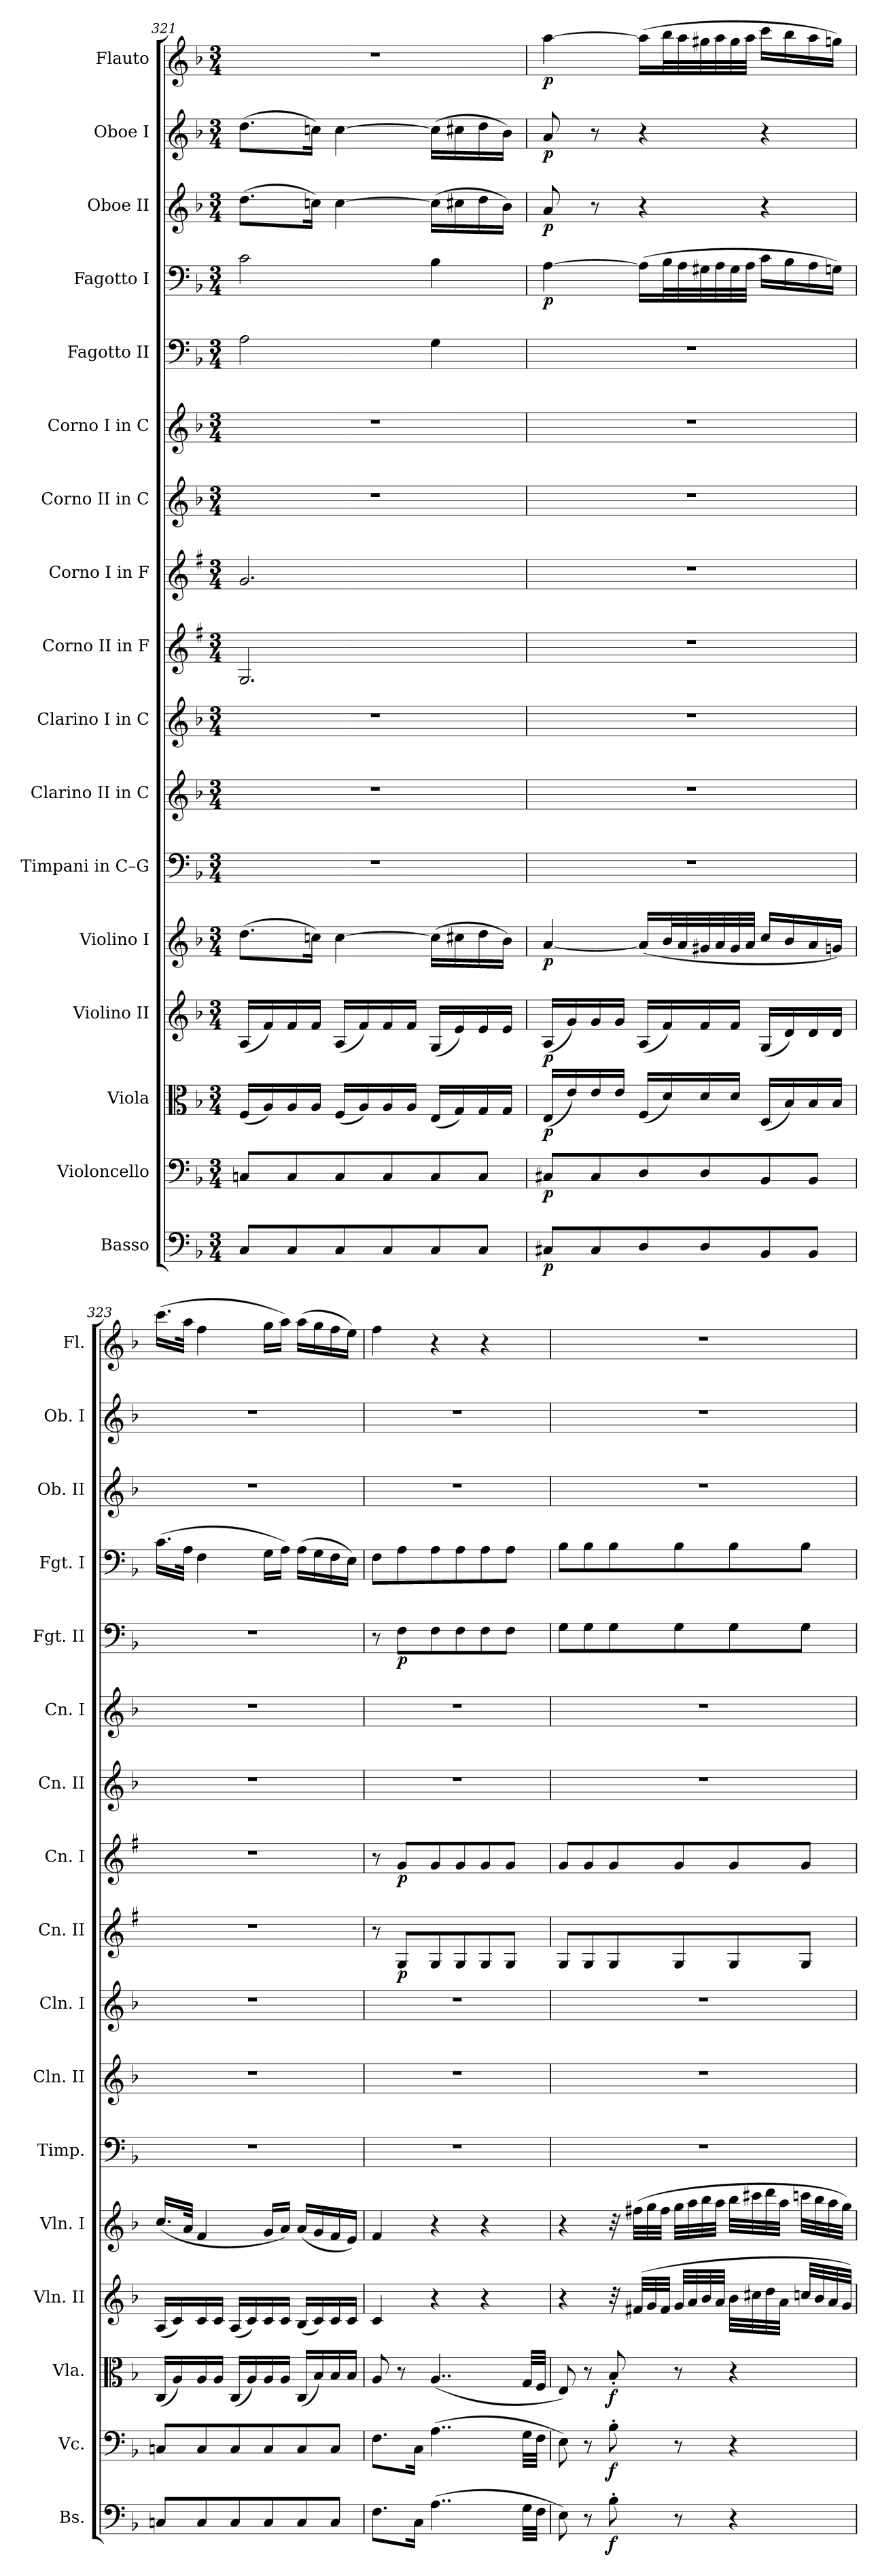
**kern	**dynam	**kern	**dynam	**kern	**dynam	**kern	**dynam	**kern	**dynam	**kern	**kern	**kern	**kern	**dynam	**kern	**dynam	**kern	**kern	**kern	**dynam	**kern	**dynam	**kern	**dynam	**kern	**dynam	**kern	**dynam
*part17	*part17	*part16	*part16	*part15	*part15	*part14	*part14	*part13	*part13	*part12	*part11	*part10	*part9	*part9	*part8	*part8	*part7	*part6	*part5	*part5	*part4	*part4	*part3	*part3	*part2	*part2	*part1	*part1
*staff17	*staff17	*staff16	*staff16	*staff15	*staff15	*staff14	*staff14	*staff13	*staff13	*staff12	*staff11	*staff10	*staff9	*staff9	*staff8	*staff8	*staff7	*staff6	*staff5	*staff5	*staff4	*staff4	*staff3	*staff3	*staff2	*staff2	*staff1	*staff1
*I"Basso	*	*I"Violoncello	*	*I"Viola	*	*I"Violino II	*	*I"Violino I	*	*I"Timpani in C–G	*I"Clarino II in C	*I"Clarino I in C	*I"Corno II in F	*	*I"Corno I in F	*	*I"Corno II in C	*I"Corno I in C	*I"Fagotto II	*	*I"Fagotto I	*	*I"Oboe II	*	*I"Oboe I	*	*I"Flauto	*
*I'Bs.	*	*I'Vc.	*	*I'Vla.	*	*I'Vln. II	*	*I'Vln. I	*	*I'Timp.	*I'Cln. II	*I'Cln. I	*I'Cn. II	*	*I'Cn. I	*	*I'Cn. II	*I'Cn. I	*I'Fgt. II	*	*I'Fgt. I	*	*I'Ob. II	*	*I'Ob. I	*	*I'Fl.	*
*clefF4	*	*clefF4	*	*clefC3	*	*clefG2	*	*clefG2	*	*clefF4	*clefG2	*clefG2	*clefG2	*	*clefG2	*	*clefG2	*clefG2	*clefF4	*	*clefF4	*	*clefG2	*	*clefG2	*	*clefG2	*
*ITrd7c12	*	*	*	*	*	*	*	*	*	*	*	*	*ITrd4c7	*	*ITrd4c7	*	*ITrd7c12	*ITrd7c12	*	*	*	*	*	*	*	*	*	*
*k[b-]	*	*k[b-]	*	*k[b-]	*	*k[b-]	*	*k[b-]	*	*k[b-]	*k[b-]	*k[b-]	*k[]	*	*k[]	*	*k[b-]	*k[b-]	*k[b-]	*	*k[b-]	*	*k[b-]	*	*k[b-]	*	*k[b-]	*
*M3/4	*	*M3/4	*	*M3/4	*	*M3/4	*	*M3/4	*	*M3/4	*M3/4	*M3/4	*M3/4	*	*M3/4	*	*M3/4	*M3/4	*M3/4	*	*M3/4	*	*M3/4	*	*M3/4	*	*M3/4	*
=321	=321	=321	=321	=321	=321	=321	=321	=321	=321	=321	=321	=321	=321	=321	=321	=321	=321	=321	=321	=321	=321	=321	=321	=321	=321	=321	=321	=321
8CC/L	.	8Cn/L	.	(16F/LL	.	(16A/LL	.	(8.dd\L	.	2.r	2.r	2.r	2.C/	.	2.c/	.	2.r	2.r	2A\	.	2c\	.	(8.dd\L	.	(8.dd\L	.	2.r	.
.	.	.	.	16A/)	.	16f/)	.	.	.	.	.	.	.	.	.	.	.	.	.	.	.	.	.	.	.	.	.	.
8CC/	.	8C/	.	16A/	.	16f/	.	.	.	.	.	.	.	.	.	.	.	.	.	.	.	.	.	.	.	.	.	.
.	.	.	.	16A/JJ	.	16f/JJ	.	16ccn\Jk)	.	.	.	.	.	.	.	.	.	.	.	.	.	.	16ccn\Jk)	.	16ccn\Jk)	.	.	.
8CC/	.	8C/	.	(16F/LL	.	(16A/LL	.	[4cc\	.	.	.	.	.	.	.	.	.	.	.	.	.	.	[4cc\	.	[4cc\	.	.	.
.	.	.	.	16A/)	.	16f/)	.	.	.	.	.	.	.	.	.	.	.	.	.	.	.	.	.	.	.	.	.	.
8CC/	.	8C/	.	16A/	.	16f/	.	.	.	.	.	.	.	.	.	.	.	.	.	.	.	.	.	.	.	.	.	.
.	.	.	.	16A/JJ	.	16f/JJ	.	.	.	.	.	.	.	.	.	.	.	.	.	.	.	.	.	.	.	.	.	.
8CC/	.	8C/	.	(16E/LL	.	(16G/LL	.	(16cc\LL]	.	.	.	.	.	.	.	.	.	.	4G\	.	4B-\	.	(16cc\LL]	.	(16cc\LL]	.	.	.
.	.	.	.	16G/)	.	16e/)	.	16cc#X\	.	.	.	.	.	.	.	.	.	.	.	.	.	.	16cc#X\	.	16cc#X\	.	.	.
8CC/J	.	8C/J	.	16G/	.	16e/	.	16dd\	.	.	.	.	.	.	.	.	.	.	.	.	.	.	16dd\	.	16dd\	.	.	.
.	.	.	.	16G/JJ	.	16e/JJ	.	16b-\JJ)	.	.	.	.	.	.	.	.	.	.	.	.	.	.	16b-\JJ)	.	16b-\JJ)	.	.	.
=322	=322	=322	=322	=322	=322	=322	=322	=322	=322	=322	=322	=322	=322	=322	=322	=322	=322	=322	=322	=322	=322	=322	=322	=322	=322	=322	=322	=322
!	!LO:DY:b	!	!LO:DY:b	!	!LO:DY:b	!	!LO:DY:b	!	!LO:DY:b	!	!	!	!	!	!	!	!	!	!	!	!	!LO:DY:b	!	!LO:DY:b	!	!LO:DY:b	!	!LO:DY:b
8CC#X/L	p	8C#X/L	p	(16E/LL	p	(16A/LL	p	[4a/	p	2.r	2.r	2.r	2.r	.	2.r	.	2.r	2.r	2.r	.	[4A\	p	8a/	p	8a/	p	[4aa\	p
.	.	.	.	16e/)	.	16g/)	.	.	.	.	.	.	.	.	.	.	.	.	.	.	.	.	.	.	.	.	.	.
8CC#/	.	8C#/	.	16e/	.	16g/	.	.	.	.	.	.	.	.	.	.	.	.	.	.	.	.	8r	.	8r	.	.	.
.	.	.	.	16e/JJ	.	16g/JJ	.	.	.	.	.	.	.	.	.	.	.	.	.	.	.	.	.	.	.	.	.	.
8DD/	.	8D/	.	(16F/LL	.	(16A/LL	.	(16a/LL]	.	.	.	.	.	.	.	.	.	.	.	.	(16A\LL]	.	4r	.	4r	.	(16aa\LL]	.
.	.	.	.	16d/)	.	16f/)	.	32b-/L	.	.	.	.	.	.	.	.	.	.	.	.	32B-\L	.	.	.	.	.	32bb-\L	.
.	.	.	.	.	.	.	.	32a/	.	.	.	.	.	.	.	.	.	.	.	.	32A\	.	.	.	.	.	32aa\	.
8DD/	.	8D/	.	16d/	.	16f/	.	32g#X/	.	.	.	.	.	.	.	.	.	.	.	.	32G#X\	.	.	.	.	.	32gg#X\	.
.	.	.	.	.	.	.	.	32a/	.	.	.	.	.	.	.	.	.	.	.	.	32A\	.	.	.	.	.	32aa\	.
.	.	.	.	16d/JJ	.	16f/JJ	.	32g#/	.	.	.	.	.	.	.	.	.	.	.	.	32G#\	.	.	.	.	.	32gg#\	.
.	.	.	.	.	.	.	.	32a/JJJ	.	.	.	.	.	.	.	.	.	.	.	.	32A\JJJ	.	.	.	.	.	32aa\JJJ	.
8BBB-/	.	8BB-/	.	(16D/LL	.	(16G/LL	.	16cc/LL	.	.	.	.	.	.	.	.	.	.	.	.	16c\LL	.	4r	.	4r	.	16ccc\LL	.
.	.	.	.	16B-/)	.	16d/)	.	16b-/	.	.	.	.	.	.	.	.	.	.	.	.	16B-\	.	.	.	.	.	16bb-\	.
8BBB-/J	.	8BB-/J	.	16B-/	.	16d/	.	16a/	.	.	.	.	.	.	.	.	.	.	.	.	16A\	.	.	.	.	.	16aa\	.
.	.	.	.	16B-/JJ	.	16d/JJ	.	16gn/JJ)	.	.	.	.	.	.	.	.	.	.	.	.	16Gn\JJ)	.	.	.	.	.	16ggn\JJ)	.
!!LO:PB:g=z
=323	=323	=323	=323	=323	=323	=323	=323	=323	=323	=323	=323	=323	=323	=323	=323	=323	=323	=323	=323	=323	=323	=323	=323	=323	=323	=323	=323	=323
8CCn/L	.	8Cn/L	.	(16C/LL	.	(16A/LL	.	(16.cc/LL	.	2.r	2.r	2.r	2.r	.	2.r	.	2.r	2.r	2.r	.	(16.c\LL	.	2.r	.	2.r	.	(16.ccc\LL	.
.	.	.	.	16A/)	.	16c/)	.	.	.	.	.	.	.	.	.	.	.	.	.	.	.	.	.	.	.	.	.	.
.	.	.	.	.	.	.	.	32a/JJk	.	.	.	.	.	.	.	.	.	.	.	.	32A\JJk	.	.	.	.	.	32aa\JJk	.
8CC/	.	8C/	.	16A/	.	16c/	.	4f/	.	.	.	.	.	.	.	.	.	.	.	.	4F\	.	.	.	.	.	4ff\	.
.	.	.	.	16A/JJ	.	16c/JJ	.	.	.	.	.	.	.	.	.	.	.	.	.	.	.	.	.	.	.	.	.	.
8CC/	.	8C/	.	(16C/LL	.	(16A/LL	.	.	.	.	.	.	.	.	.	.	.	.	.	.	.	.	.	.	.	.	.	.
.	.	.	.	16A/)	.	16c/)	.	.	.	.	.	.	.	.	.	.	.	.	.	.	.	.	.	.	.	.	.	.
8CC/	.	8C/	.	16A/	.	16c/	.	16g/LL	.	.	.	.	.	.	.	.	.	.	.	.	16G\LL	.	.	.	.	.	16gg\LL	.
.	.	.	.	16A/JJ	.	16c/JJ	.	16a/JJ)	.	.	.	.	.	.	.	.	.	.	.	.	16A\JJ)	.	.	.	.	.	16aa\JJ)	.
8CC/	.	8C/	.	(16C/LL	.	(16B-/LL	.	(16a/LL	.	.	.	.	.	.	.	.	.	.	.	.	(16A\LL	.	.	.	.	.	(16aa\LL	.
.	.	.	.	16B-/)	.	16c/)	.	16g/	.	.	.	.	.	.	.	.	.	.	.	.	16G\	.	.	.	.	.	16gg\	.
8CC/J	.	8C/J	.	16B-/	.	16c/	.	16f/	.	.	.	.	.	.	.	.	.	.	.	.	16F\	.	.	.	.	.	16ff\	.
.	.	.	.	16B-/JJ	.	16c/JJ	.	16e/JJ)	.	.	.	.	.	.	.	.	.	.	.	.	16E\JJ)	.	.	.	.	.	16ee\JJ)	.
=324	=324	=324	=324	=324	=324	=324	=324	=324	=324	=324	=324	=324	=324	=324	=324	=324	=324	=324	=324	=324	=324	=324	=324	=324	=324	=324	=324	=324
8.FF\L	.	8.F\L	.	8A/	.	4c/	.	4f/	.	2.r	2.r	2.r	8r	.	8r	.	2.r	2.r	8r	.	8F\L	.	2.r	.	2.r	.	4ff\	.
!	!	!	!	!	!	!	!	!	!	!	!	!	!	!LO:DY:b	!	!LO:DY:b	!	!	!	!LO:DY:b	!	!	!	!	!	!	!	!
.	.	.	.	8r	.	.	.	.	.	.	.	.	8C/L	p	8c/L	p	.	.	8F\L	p	8A\	.	.	.	.	.	.	.
16CC\Jk	.	16C\Jk	.	.	.	.	.	.	.	.	.	.	.	.	.	.	.	.	.	.	.	.	.	.	.	.	.	.
(4..AA\	.	(4..A\	.	(4..A/	.	4r	.	4r	.	.	.	.	8C/	.	8c/	.	.	.	8F\	.	8A\	.	.	.	.	.	4r	.
.	.	.	.	.	.	.	.	.	.	.	.	.	8C/	.	8c/	.	.	.	8F\	.	8A\	.	.	.	.	.	.	.
.	.	.	.	.	.	4r	.	4r	.	.	.	.	8C/	.	8c/	.	.	.	8F\	.	8A\	.	.	.	.	.	4r	.
.	.	.	.	.	.	.	.	.	.	.	.	.	8C/J	.	8c/J	.	.	.	8F\J	.	8A\J	.	.	.	.	.	.	.
32GG\LLL	.	32G\LLL	.	32G/LLL	.	.	.	.	.	.	.	.	.	.	.	.	.	.	.	.	.	.	.	.	.	.	.	.
32FF\JJJ	.	32F\JJJ	.	32F/JJJ	.	.	.	.	.	.	.	.	.	.	.	.	.	.	.	.	.	.	.	.	.	.	.	.
=325	=325	=325	=325	=325	=325	=325	=325	=325	=325	=325	=325	=325	=325	=325	=325	=325	=325	=325	=325	=325	=325	=325	=325	=325	=325	=325	=325	=325
8EE\)	.	8E\)	.	8E/)	.	4r	.	4r	.	2.r	2.r	2.r	8C/L	.	8c/L	.	2.r	2.r	8G\L	.	8B-\L	.	2.r	.	2.r	.	2.r	.
8r	.	8r	.	8r	.	.	.	.	.	.	.	.	8C/	.	8c/	.	.	.	8G\	.	8B-\	.	.	.	.	.	.	.
!	!LO:DY:b	!	!LO:DY:b	!	!LO:DY:b	!	!	!	!	!	!	!	!	!	!	!	!	!	!	!	!	!	!	!	!	!	!	!
8BB-'\	f	8B-'\	f	8B-'/	f	32r	.	32r	.	.	.	.	8C/	.	8c/	.	.	.	8G\	.	8B-\	.	.	.	.	.	.	.
.	.	.	.	.	.	(32f#X/LLL	.	(32ff#X\LLL	.	.	.	.	.	.	.	.	.	.	.	.	.	.	.	.	.	.	.	.
.	.	.	.	.	.	32g/	.	32gg\	.	.	.	.	.	.	.	.	.	.	.	.	.	.	.	.	.	.	.	.
.	.	.	.	.	.	32f#/JJJ	.	32ff#\JJJ	.	.	.	.	.	.	.	.	.	.	.	.	.	.	.	.	.	.	.	.
8r	.	8r	.	8r	.	32g/LLL	.	32gg\LLL	.	.	.	.	8C/	.	8c/	.	.	.	8G\	.	8B-\	.	.	.	.	.	.	.
.	.	.	.	.	.	32a/	.	32aa\	.	.	.	.	.	.	.	.	.	.	.	.	.	.	.	.	.	.	.	.
.	.	.	.	.	.	32b-/	.	32bb-\	.	.	.	.	.	.	.	.	.	.	.	.	.	.	.	.	.	.	.	.
.	.	.	.	.	.	32a/JJJ	.	32aa\JJJ	.	.	.	.	.	.	.	.	.	.	.	.	.	.	.	.	.	.	.	.
4r	.	4r	.	4r	.	32b-\LLL	.	32bb-\LLL	.	.	.	.	8C/	.	8c/	.	.	.	8G\	.	8B-\	.	.	.	.	.	.	.
.	.	.	.	.	.	32cc#X\	.	32ccc#X\	.	.	.	.	.	.	.	.	.	.	.	.	.	.	.	.	.	.	.	.
.	.	.	.	.	.	32dd\	.	32ddd\	.	.	.	.	.	.	.	.	.	.	.	.	.	.	.	.	.	.	.	.
.	.	.	.	.	.	32a\JJJ	.	32aa\JJJ	.	.	.	.	.	.	.	.	.	.	.	.	.	.	.	.	.	.	.	.
.	.	.	.	.	.	32ccn/LLL	.	32cccn\LLL	.	.	.	.	8C/J	.	8c/J	.	.	.	8G\J	.	8B-\J	.	.	.	.	.	.	.
.	.	.	.	.	.	32b-/	.	32bb-\	.	.	.	.	.	.	.	.	.	.	.	.	.	.	.	.	.	.	.	.
.	.	.	.	.	.	32a/	.	32aa\	.	.	.	.	.	.	.	.	.	.	.	.	.	.	.	.	.	.	.	.
.	.	.	.	.	.	32g/JJJ)	.	32gg\JJJ)	.	.	.	.	.	.	.	.	.	.	.	.	.	.	.	.	.	.	.	.
=	=	=	=	=	=	=	=	=	=	=	=	=	=	=	=	=	=	=	=	=	=	=	=	=	=	=	=	=
*-	*-	*-	*-	*-	*-	*-	*-	*-	*-	*-	*-	*-	*-	*-	*-	*-	*-	*-	*-	*-	*-	*-	*-	*-	*-	*-	*-	*-
